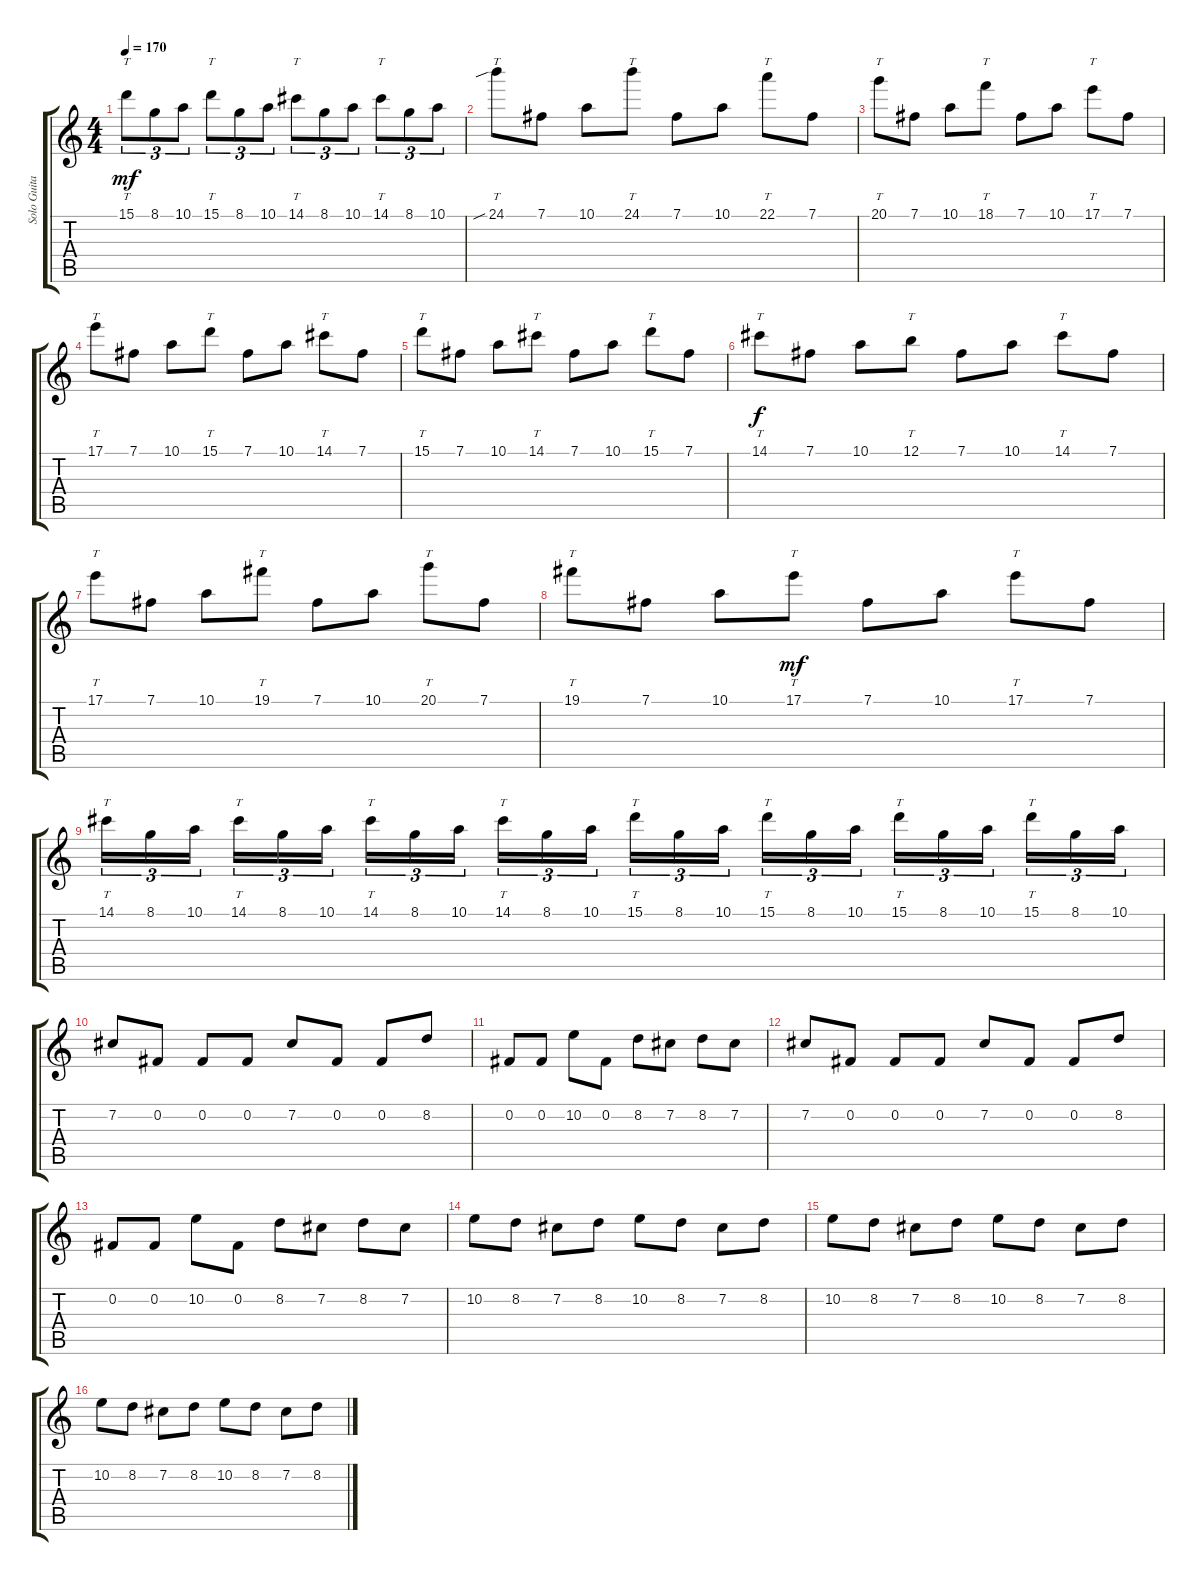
\track ("Solo Guitar 1" "Solo Guita") {instrument distortionguitar}
\staff {score tabs}
\tuning (B3 Gb3 D3 A2 E2 B1) {hide}
\ts (4 4)
\tempo 170
\clef g2
\ks c
15.1.8{tt tu (3 2) dy mf} 8.1.8{tu (3 2)} 10.1.8{tu (3 2)} 15.1.8{tt tu (3 2)} 8.1.8{tu (3 2)} 10.1.8{tu (3 2)} 14.1.8{tt tu (3 2)} 8.1.8{tu (3 2)} 10.1.8{tu (3 2)} 14.1.8{tt tu (3 2)} 8.1.8{tu (3 2)} 10.1.8{tu (3 2)} |
24.1{sib}.8{tt} 7.1.8 10.1.8 24.1.8{tt} 7.1.8 10.1.8 22.1.8{tt} 7.1.8 |
20.1.8{tt} 7.1.8 10.1.8 18.1.8{tt} 7.1.8 10.1.8 17.1.8{tt} 7.1.8 |
17.1.8{tt} 7.1.8 10.1.8 15.1.8{tt} 7.1.8 10.1.8 14.1.8{tt} 7.1.8 |
15.1.8{tt} 7.1.8 10.1.8 14.1.8{tt} 7.1.8 10.1.8 15.1.8{tt} 7.1.8 |
14.1.8{tt dy f} 7.1.8 10.1.8 12.1.8{tt} 7.1.8 10.1.8 14.1.8{tt} 7.1.8 |
17.1.8{tt} 7.1.8 10.1.8 19.1.8{tt} 7.1.8 10.1.8 20.1.8{tt} 7.1.8 |
19.1.8{tt} 7.1.8 10.1.8 17.1.8{tt dy mf} 7.1.8 10.1.8 17.1.8{tt} 7.1.8 |
14.1.16{tt tu (3 2)} 8.1.16{tu (3 2)} 10.1.16{tu (3 2)} 14.1.16{tt tu (3 2)} 8.1.16{tu (3 2)} 10.1.16{tu (3 2)} 14.1.16{tt tu (3 2)} 8.1.16{tu (3 2)} 10.1.16{tu (3 2)} 14.1.16{tt tu (3 2)} 8.1.16{tu (3 2)} 10.1.16{tu (3 2)} 15.1.16{tt tu (3 2)} 8.1.16{tu (3 2)} 10.1.16{tu (3 2)} 15.1.16{tt tu (3 2)} 8.1.16{tu (3 2)} 10.1.16{tu (3 2)} 15.1.16{tt tu (3 2)} 8.1.16{tu (3 2)} 10.1.16{tu (3 2)} 15.1.16{tt tu (3 2)} 8.1.16{tu (3 2)} 10.1.16{tu (3 2)} |
7.2.8 0.2.8 0.2.8 0.2.8 7.2.8 0.2.8 0.2.8 8.2.8 |
0.2.8 0.2.8 10.2.8 0.2.8 8.2.8 7.2.8 8.2.8 7.2.8 |
7.2.8 0.2.8 0.2.8 0.2.8 7.2.8 0.2.8 0.2.8 8.2.8 |
0.2.8 0.2.8 10.2.8 0.2.8 8.2.8 7.2.8 8.2.8 7.2.8 |
10.2.8 8.2.8 7.2.8 8.2.8 10.2.8 8.2.8 7.2.8 8.2.8 |
10.2.8 8.2.8 7.2.8 8.2.8 10.2.8 8.2.8 7.2.8 8.2.8 |
10.2.8 8.2.8 7.2.8 8.2.8 10.2.8 8.2.8 7.2.8 8.2.8
